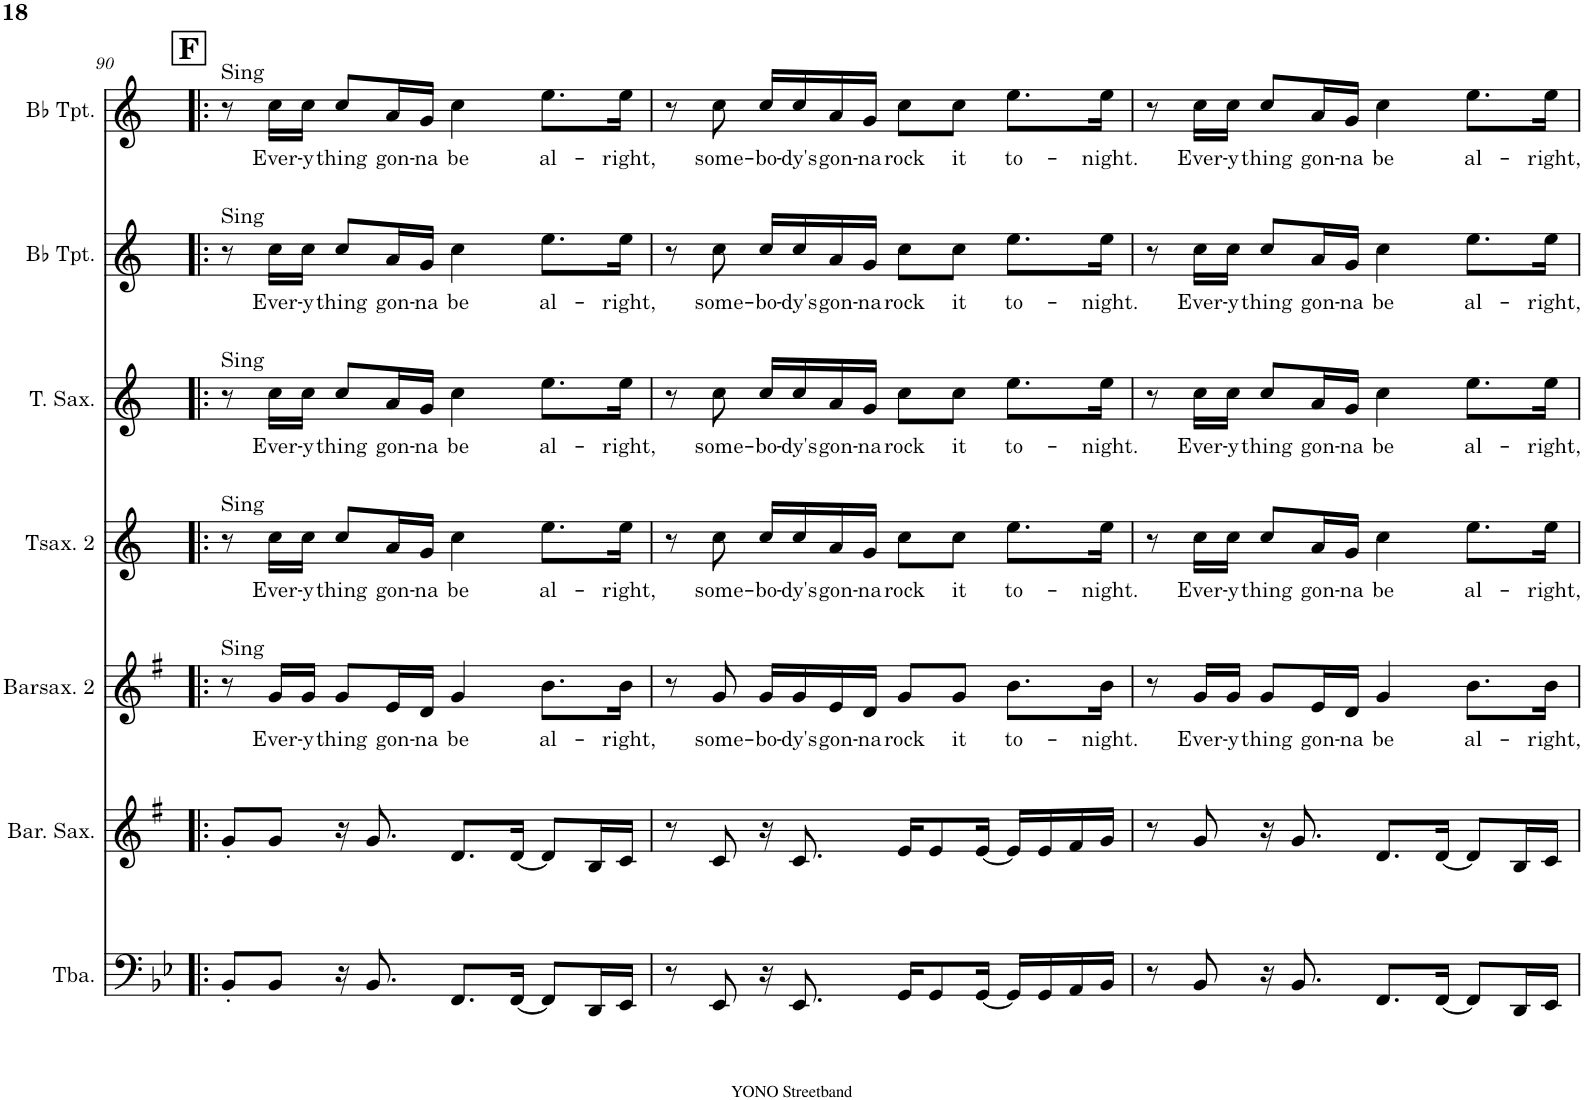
**kern	**kern	**kern	**text	**kern	**text	**kern	**text	**kern	**text	**kern	**text
*part7	*part6	*part5	*part5	*part4	*part4	*part3	*part3	*part2	*part2	*part1	*part1
*staff7	*staff6	*staff5	*staff5	*staff4	*staff4	*staff3	*staff3	*staff2	*staff2	*staff1	*staff1
*I"Tuba	*I"Baritone Saxophone	*I"Baritonsaxophon 2	*	*I"Tenorsaxophon 2	*	*I"Tenor Saxophone	*	*I"Bb Trumpet	*	*I"Bb Trumpet	*
*I'Tba.	*I'Bar. Sax.	*I'Barsax. 2	*	*I'Tsax. 2	*	*I'T. Sax.	*	*I'Bb Tpt.	*	*I'Bb Tpt.	*
!!LO:PB:g=z
*clefF4	*clefG2	*clefG2	*	*clefG2	*	*clefG2	*	*clefG2	*	*clefG2	*
*	*Trd12c21	*Trd12c21	*	*Trd8c14	*	*Trd8c14	*	*Trd1c2	*	*Trd1c2	*
*k[b-e-]	*k[f#]	*k[f#]	*	*k[]	*	*k[]	*	*k[]	*	*k[]	*
*M4/4	*M4/4	*M4/4	*	*M4/4	*	*M4/4	*	*M4/4	*	*M4/4	*
!!LO:REH:place=s1:a:B:cj:fs=14:t=F
=90!|:	=90!|:	=90!|:	=90!|:	=90!|:	=90!|:	=90!|:	=90!|:	=90!|:	=90!|:	=90!|:	=90!|:
!	!	!	!	!	!	!	!	!	!	!LO:TX:a:t=Sing	!
!	!	!	!	!	!	!	!	!LO:TX:a:t=Sing	!	!	!
!	!	!	!	!	!	!LO:TX:a:t=Sing	!	!	!	!	!
!	!	!	!	!LO:TX:a:t=Sing	!	!	!	!	!	!	!
!	!	!LO:TX:a:t=Sing	!	!	!	!	!	!	!	!	!
8BB-'/L	8g'/L	8r	.	8r	.	8r	.	8r	.	8r	.
!	!	!	!LO:LY:b	!	!LO:LY:b	!	!LO:LY:b	!	!LO:LY:b	!	!LO:LY:b
8BB-/J	8g/J	16g/LL	Ever-	16cc\LL	Ever-	16cc\LL	Ever-	16cc\LL	Ever-	16cc\LL	Ever-
!	!	!	!LO:LY:b	!	!LO:LY:b	!	!LO:LY:b	!	!LO:LY:b	!	!LO:LY:b
.	.	16g/JJ	-y	16cc\JJ	-y	16cc\JJ	-y	16cc\JJ	-y	16cc\JJ	-y
!	!	!	!LO:LY:b	!	!LO:LY:b	!	!LO:LY:b	!	!LO:LY:b	!	!LO:LY:b
16r	16r	8g/L	thing	8cc/L	thing	8cc/L	thing	8cc/L	thing	8cc/L	thing
8.BB-/	8.g/	.	.	.	.	.	.	.	.	.	.
!	!	!	!LO:LY:b	!	!LO:LY:b	!	!LO:LY:b	!	!LO:LY:b	!	!LO:LY:b
.	.	16e/L	gon-	16a/L	gon-	16a/L	gon-	16a/L	gon-	16a/L	gon-
!	!	!	!LO:LY:b	!	!LO:LY:b	!	!LO:LY:b	!	!LO:LY:b	!	!LO:LY:b
.	.	16d/JJ	-na	16g/JJ	-na	16g/JJ	-na	16g/JJ	-na	16g/JJ	-na
!	!	!	!LO:LY:b	!	!LO:LY:b	!	!LO:LY:b	!	!LO:LY:b	!	!LO:LY:b
8.FF/L	8.d/L	4g/	be	4cc\	be	4cc\	be	4cc\	be	4cc\	be
[16FF/Jk	[16d/Jk	.	.	.	.	.	.	.	.	.	.
!	!	!	!LO:LY:b	!	!LO:LY:b	!	!LO:LY:b	!	!LO:LY:b	!	!LO:LY:b
8FF/L]	8d/L]	8.b\L	al-	8.ee\L	al-	8.ee\L	al-	8.ee\L	al-	8.ee\L	al-
16DD/L	16B/L	.	.	.	.	.	.	.	.	.	.
!	!	!	!LO:LY:b	!	!LO:LY:b	!	!LO:LY:b	!	!LO:LY:b	!	!LO:LY:b
16EE-/JJ	16c/JJ	16b\Jk	-right,	16ee\Jk	-right,	16ee\Jk	-right,	16ee\Jk	-right,	16ee\Jk	-right,
=91	=91	=91	=91	=91	=91	=91	=91	=91	=91	=91	=91
8r	8r	8r	.	8r	.	8r	.	8r	.	8r	.
!	!	!	!LO:LY:b	!	!LO:LY:b	!	!LO:LY:b	!	!LO:LY:b	!	!LO:LY:b
8EE-/	8c/	8g/	some-	8cc\	some-	8cc\	some-	8cc\	some-	8cc\	some-
!	!	!	!LO:LY:b	!	!LO:LY:b	!	!LO:LY:b	!	!LO:LY:b	!	!LO:LY:b
16r	16r	16g/LL	-bo-	16cc/LL	-bo-	16cc/LL	-bo-	16cc/LL	-bo-	16cc/LL	-bo-
!	!	!	!LO:LY:b	!	!LO:LY:b	!	!LO:LY:b	!	!LO:LY:b	!	!LO:LY:b
8.EE-/	8.c/	16g/	-dy's	16cc/	-dy's	16cc/	-dy's	16cc/	-dy's	16cc/	-dy's
!	!	!	!LO:LY:b	!	!LO:LY:b	!	!LO:LY:b	!	!LO:LY:b	!	!LO:LY:b
.	.	16e/	gon-	16a/	gon-	16a/	gon-	16a/	gon-	16a/	gon-
!	!	!	!LO:LY:b	!	!LO:LY:b	!	!LO:LY:b	!	!LO:LY:b	!	!LO:LY:b
.	.	16d/JJ	-na	16g/JJ	-na	16g/JJ	-na	16g/JJ	-na	16g/JJ	-na
!	!	!	!LO:LY:b	!	!LO:LY:b	!	!LO:LY:b	!	!LO:LY:b	!	!LO:LY:b
16GG/KL	16e/KL	8g/L	rock	8cc\L	rock	8cc\L	rock	8cc\L	rock	8cc\L	rock
8GG/	8e/	.	.	.	.	.	.	.	.	.	.
!	!	!	!LO:LY:b	!	!LO:LY:b	!	!LO:LY:b	!	!LO:LY:b	!	!LO:LY:b
.	.	8g/J	it	8cc\J	it	8cc\J	it	8cc\J	it	8cc\J	it
[16GG/Jk	[16e/Jk	.	.	.	.	.	.	.	.	.	.
!	!	!	!LO:LY:b	!	!LO:LY:b	!	!LO:LY:b	!	!LO:LY:b	!	!LO:LY:b
16GG/LL]	16e/LL]	8.b\L	to-	8.ee\L	to-	8.ee\L	to-	8.ee\L	to-	8.ee\L	to-
16GG/	16e/	.	.	.	.	.	.	.	.	.	.
16AA/	16f#/	.	.	.	.	.	.	.	.	.	.
!	!	!	!LO:LY:b	!	!LO:LY:b	!	!LO:LY:b	!	!LO:LY:b	!	!LO:LY:b
16BB-/JJ	16g/JJ	16b\Jk	-night.	16ee\Jk	-night.	16ee\Jk	-night.	16ee\Jk	-night.	16ee\Jk	-night.
=92	=92	=92	=92	=92	=92	=92	=92	=92	=92	=92	=92
8r	8r	8r	.	8r	.	8r	.	8r	.	8r	.
!	!	!	!LO:LY:b	!	!LO:LY:b	!	!LO:LY:b	!	!LO:LY:b	!	!LO:LY:b
8BB-/	8g/	16g/LL	Ever-	16cc\LL	Ever-	16cc\LL	Ever-	16cc\LL	Ever-	16cc\LL	Ever-
!	!	!	!LO:LY:b	!	!LO:LY:b	!	!LO:LY:b	!	!LO:LY:b	!	!LO:LY:b
.	.	16g/JJ	-y	16cc\JJ	-y	16cc\JJ	-y	16cc\JJ	-y	16cc\JJ	-y
!	!	!	!LO:LY:b	!	!LO:LY:b	!	!LO:LY:b	!	!LO:LY:b	!	!LO:LY:b
16r	16r	8g/L	thing	8cc/L	thing	8cc/L	thing	8cc/L	thing	8cc/L	thing
8.BB-/	8.g/	.	.	.	.	.	.	.	.	.	.
!	!	!	!LO:LY:b	!	!LO:LY:b	!	!LO:LY:b	!	!LO:LY:b	!	!LO:LY:b
.	.	16e/L	gon-	16a/L	gon-	16a/L	gon-	16a/L	gon-	16a/L	gon-
!	!	!	!LO:LY:b	!	!LO:LY:b	!	!LO:LY:b	!	!LO:LY:b	!	!LO:LY:b
.	.	16d/JJ	-na	16g/JJ	-na	16g/JJ	-na	16g/JJ	-na	16g/JJ	-na
!	!	!	!LO:LY:b	!	!LO:LY:b	!	!LO:LY:b	!	!LO:LY:b	!	!LO:LY:b
8.FF/L	8.d/L	4g/	be	4cc\	be	4cc\	be	4cc\	be	4cc\	be
[16FF/Jk	[16d/Jk	.	.	.	.	.	.	.	.	.	.
!	!	!	!LO:LY:b	!	!LO:LY:b	!	!LO:LY:b	!	!LO:LY:b	!	!LO:LY:b
8FF/L]	8d/L]	8.b\L	al-	8.ee\L	al-	8.ee\L	al-	8.ee\L	al-	8.ee\L	al-
16DD/L	16B/L	.	.	.	.	.	.	.	.	.	.
!	!	!	!LO:LY:b	!	!LO:LY:b	!	!LO:LY:b	!	!LO:LY:b	!	!LO:LY:b
16EE-/JJ	16c/JJ	16b\Jk	-right,	16ee\Jk	-right,	16ee\Jk	-right,	16ee\Jk	-right,	16ee\Jk	-right,
=	=	=	=	=	=	=	=	=	=	=	=
*-	*-	*-	*-	*-	*-	*-	*-	*-	*-	*-	*-
